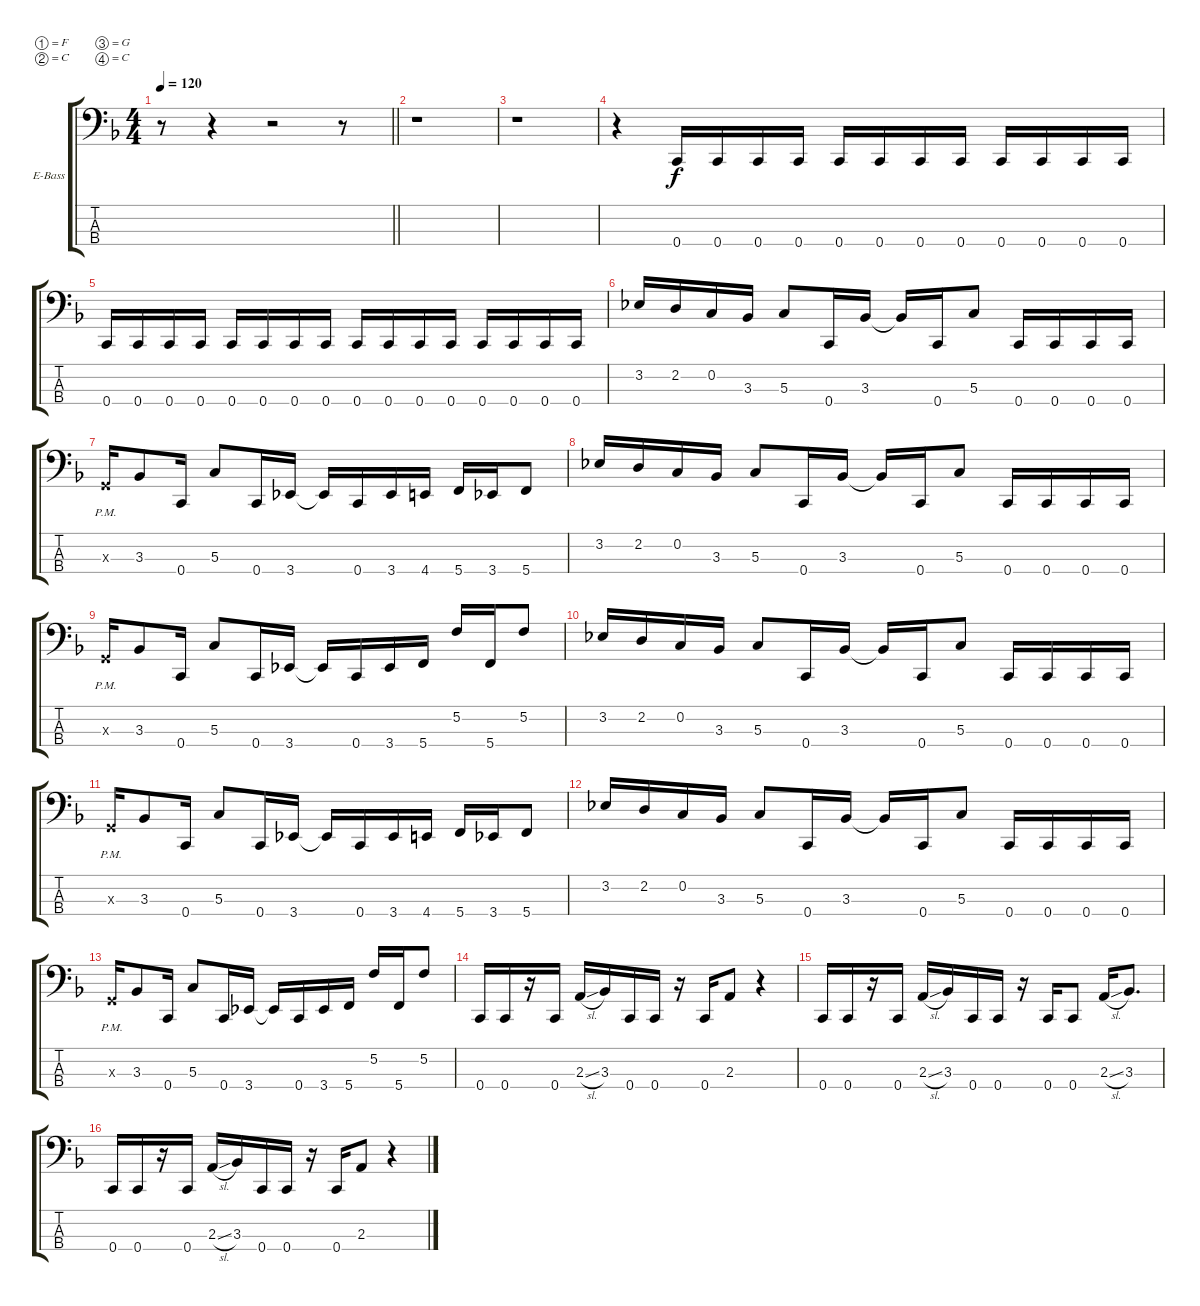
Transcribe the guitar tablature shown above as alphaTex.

\bracketExtendMode groupsimilarinstruments
\firstSystemTrackNameOrientation horizontal
\otherSystemsTrackNameOrientation horizontal
\track ("Untitled" "E-Bass") {instrument electricbasspick}
\staff {score tabs}
\tuning (F2 C2 G1 C1)
\ts (4 4)
\beaming (8 2 2 2 2)
\tempo 120
\clef f4
\barLineRight lightlight
\ks f
r.8{dy f instrument electricbasspick} r.4 r.2 r.8 |
\section ("" " ")
r.1 |
r.1 |
r.4 0.4.16 0.4.16 0.4.16 0.4.16 0.4.16 0.4.16 0.4.16 0.4.16 0.4.16 0.4.16 0.4.16 0.4.16 |
0.4.16 0.4.16 0.4.16 0.4.16 0.4.16 0.4.16 0.4.16 0.4.16 0.4.16 0.4.16 0.4.16 0.4.16 0.4.16 0.4.16 0.4.16 0.4.16 |
3.2.16 2.2.16 0.2.16 3.3.16 5.3.8 0.4.16 3.3.16 3.3{t}.16 0.4.16 5.3.8 0.4.16 0.4.16 0.4.16 0.4.16 |
0.3{pm x}.16 3.3.8 0.4.16 5.3.8 0.4.16 3.4.16 3.4{t}.16 0.4.16 3.4.16 4.4.16 5.4.16 3.4.16 5.4.8 |
3.2.16 2.2.16 0.2.16 3.3.16 5.3.8 0.4.16 3.3.16 3.3{t}.16 0.4.16 5.3.8 0.4.16 0.4.16 0.4.16 0.4.16 |
0.3{pm x}.16 3.3.8 0.4.16 5.3.8 0.4.16 3.4.16 3.4{t}.16 0.4.16 3.4.16 5.4.16 5.2.16 5.4.16 5.2.8 |
3.2.16 2.2.16 0.2.16 3.3.16 5.3.8 0.4.16 3.3.16 3.3{t}.16 0.4.16 5.3.8 0.4.16 0.4.16 0.4.16 0.4.16 |
0.3{pm x}.16 3.3.8 0.4.16 5.3.8 0.4.16 3.4.16 3.4{t}.16 0.4.16 3.4.16 4.4.16 5.4.16 3.4.16 5.4.8 |
3.2.16 2.2.16 0.2.16 3.3.16 5.3.8 0.4.16 3.3.16 3.3{t}.16 0.4.16 5.3.8 0.4.16 0.4.16 0.4.16 0.4.16 |
0.3{pm x}.16 3.3.8 0.4.16 5.3.8 0.4.16 3.4.16 3.4{t}.16 0.4.16 3.4.16 5.4.16 5.2.16 5.4.16 5.2.8 |
0.4.16 0.4.16 r.16 0.4.16 2.3{sl}.16 3.3.16 0.4.16 0.4.16 r.16 0.4.16 2.3.8 r.4 |
0.4.16 0.4.16 r.16 0.4.16 2.3{sl}.16 3.3.16 0.4.16 0.4.16 r.16 0.4.16 0.4.8 2.3{sl}.16 3.3.8{d} |
0.4.16 0.4.16 r.16 0.4.16 2.3{sl}.16 3.3.16 0.4.16 0.4.16 r.16 0.4.16 2.3.8 r.4
